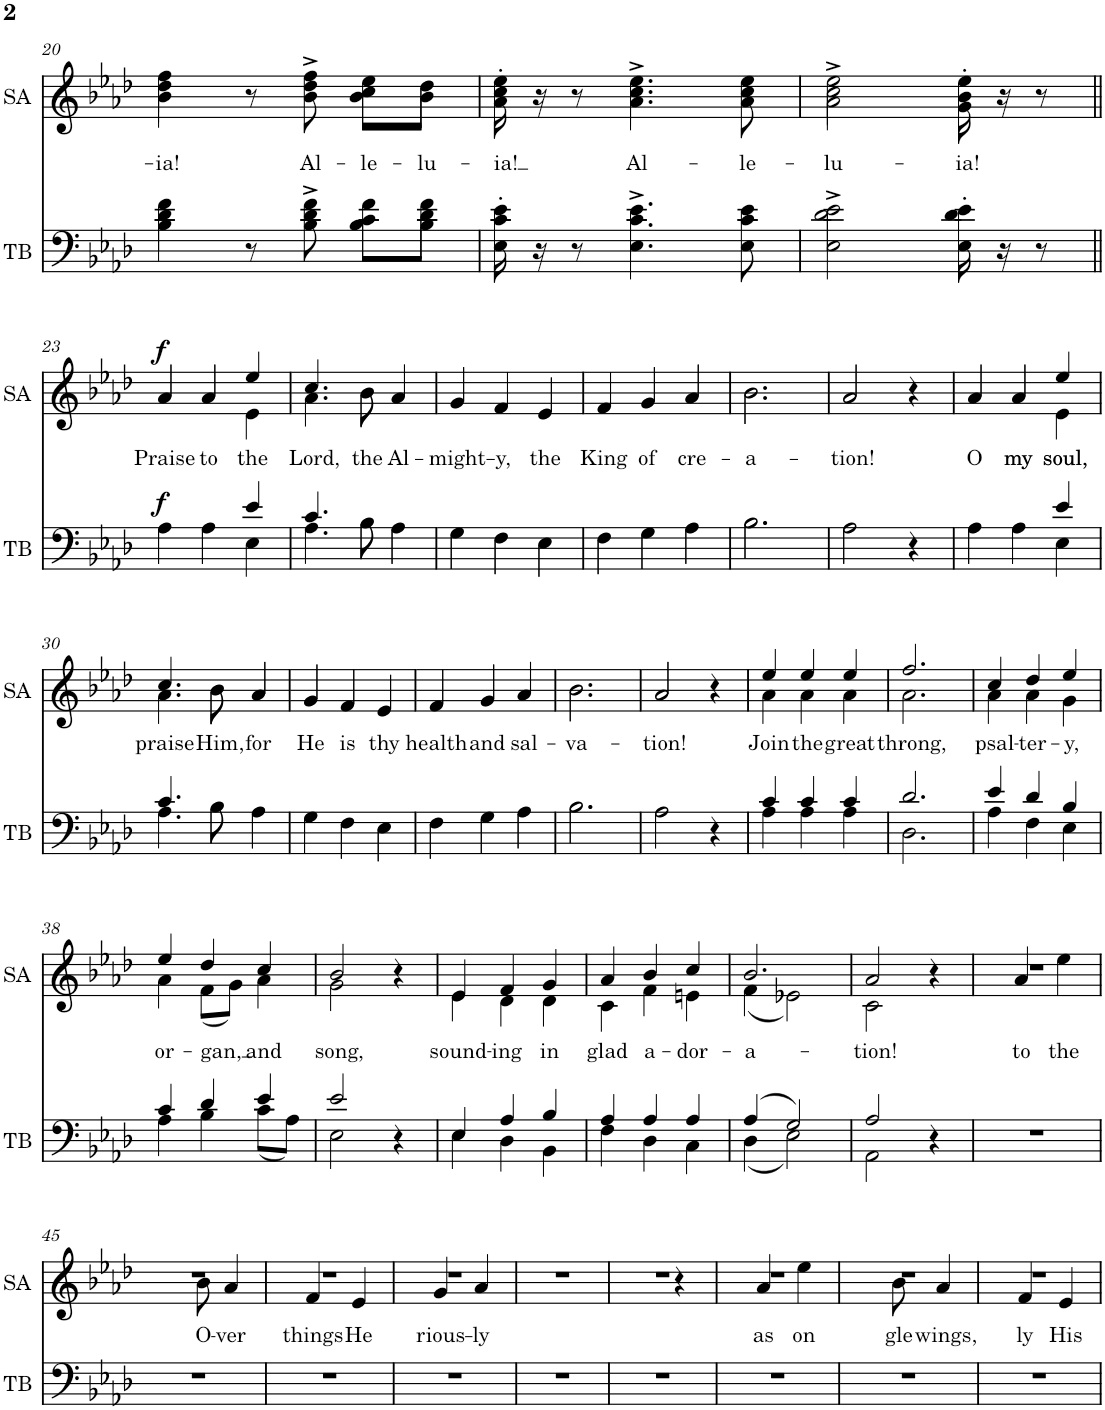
**kern	**dynam	**kern	**text	**dynam
*part2	*part2	*part1	*part1	*part1
*staff2	*staff2	*staff1	*staff1	*staff1
*I"Tenor &amp; Bass	*	*I"Soprano &amp; Alto	*	*
*I'TB	*	*I'SA	*	*
!!LO:PB:g=z
*clefF4	*	*clefG2	*	*
*k[b-e-a-d-]	*	*k[b-e-a-d-]	*	*
*M3/4	*	*M3/4	*	*
=20	=20	=20	=20	=20
*^	*	*	*	*
*	*^	*	*	*	*
!	!	!	!	!	!LO:LY:b	!
*	*	*	*	*^	*	*
*	*	*	*	*	*^	*	*
*	*	*	*	*	*	*^	*	*
4f\	4d-\	4B-\	.	4ff\	4dd-\	2.ryy	4b-\	-ia!	.
8r	8ryy	8ryy	.	8r	8ryy	.	8ryy	.	.
!	!	!	!	!	!	!	!	!LO:LY:b	!
8f^>\	8d-^	8B-^	.	8ff^>\	8dd-	.	8b-	Al-	.
!	!	!	!	!	!	!	!	!LO:LY:b	!
8f\L	8c\L	8B-\L	.	8ee-\L	8cc\L	.	8b-\L	-le-	.
!	!	!	!	!	!	!	!	!LO:LY:b	!
8f\J	8d-\J	8B-\J	.	8dd-\J	8dd-\J	.	8b-\J	-lu-	.
=21	=21	=21	=21	=21	=21	=21	=21	=21	=21
!	!	!	!	!	!	!	!	!LO:LY:b	!
*	*	*	*	*	*	*v	*v	*	*
16e-'>\	16c'	16E-'	.	16ee-'>\	16cc'	16a-'	-ia!	.
16r	16ryy	16ryy	.	16r	16ryy	16ryy	.	.
8r	8ryy	8ryy	.	8r	8ryy	8ryy	.	.
!	!	!	!	!	!	!	!LO:LY:b	!
4.e-^>\	4.c^\	4.E-^\	.	4.ee-^>\	4.cc^\	4.a-^\	Al-	.
!	!	!	!	!	!	!	!LO:LY:b	!
8e-\	8c	8E-	.	8ee-\	8cc	8a-	-le-	.
=22	=22	=22	=22	=22	=22	=22	=22	=22
!	!	!	!	!	!	!	!LO:LY:b	!
2e-^>\	2d-^\	2E-^\	.	2ee-^>\	2cc^\	2a-\	-lu-	.
!	!	!	!	!	!	!	!LO:LY:b	!
16e-'>\	16d-'	16E-'	.	16ee-'>\	16b-'	16g'	-ia!	.
16r	16ryy	16ryy	.	16r	16ryy	16ryy	.	.
8r	8ryy	8ryy	.	8r	8ryy	8ryy	.	.
!!LO:LB:g=z
=23||	=23||	=23||	=23||	=23||	=23||	=23||	=23||	=23||
!	!	!	!LO:DY:a	!	!	!	!LO:LY:b	!LO:DY:a
*	*v	*v	*	*	*	*	*	*
*	*	*	*	*v	*v	*	*
4A-\	4A-\	f	4a-/	4a-/	Praise	f
!	!	!	!	!	!LO:LY:b	!
4A-\	4A-\	.	4a-/	4a-/	to	.
!	!	!	!	!	!LO:LY:b	!
4e-/	4E-\	.	4ee-/	4e-\	the	.
=24	=24	=24	=24	=24	=24	=24
!	!	!	!	!	!LO:LY:b	!
4.c/	4.A-\	.	4.cc/	4.a-\	Lord,	.
!	!	!	!	!	!LO:LY:b	!
8B-\	8B-\	.	8b-\	8b-\	the	.
!	!	!	!	!	!LO:LY:b	!
4A-\	4A-\	.	4a-/	4a-/	Al-	.
=25	=25	=25	=25	=25	=25	=25
!	!	!	!	!	!LO:LY:b	!
4G\	4G\	.	4g/	4g/	-might-	.
!	!	!	!	!	!LO:LY:b	!
4F\	4F\	.	4f/	4f/	-y,	.
!	!	!	!	!	!LO:LY:b	!
4E-\	4E-\	.	4e-/	4e-/	the	.
=26	=26	=26	=26	=26	=26	=26
!	!	!	!	!	!LO:LY:b	!
4F\	4F\	.	4f/	4f/	King	.
!	!	!	!	!	!LO:LY:b	!
4G\	4G\	.	4g/	4g/	of	.
!	!	!	!	!	!LO:LY:b	!
4A-\	4A-\	.	4a-/	4a-/	cre-	.
=27	=27	=27	=27	=27	=27	=27
!	!	!	!	!	!LO:LY:b	!
2.B-\	2.B-\	.	2.b-\	2.b-\	-a-	.
=28	=28	=28	=28	=28	=28	=28
!	!	!	!	!	!LO:LY:b	!
2A-\	2A-\	.	2a-/	2a-/	-tion!	.
4r	4ryy	.	4r	4ryy	.	.
=29	=29	=29	=29	=29	=29	=29
!	!	!	!	!	!LO:LY:b	!
4A-\	4A-\	.	4a-/	4a-/	O	.
!	!	!	!	!	!LO:LY:b	!
4A-\	4A-\	.	4a-/	4a-/	my	.
!	!	!	!	!	!LO:LY:b	!
4e-/	4E-\	.	4ee-/	4e-\	soul,	.
!!LO:LB:g=z	!!
=30	=30	=30	=30	=30	=30	=30
!	!	!	!	!	!LO:LY:b	!
4.c/	4.A-\	.	4.cc/	4.a-\	praise	.
!	!	!	!	!	!LO:LY:b	!
8B-\	8B-\	.	8b-\	8b-\	Him,	.
!	!	!	!	!	!LO:LY:b	!
4A-\	4A-\	.	4a-/	4a-/	for	.
=31	=31	=31	=31	=31	=31	=31
!	!	!	!	!	!LO:LY:b	!
4G\	4G\	.	4g/	4g/	He	.
!	!	!	!	!	!LO:LY:b	!
4F\	4F\	.	4f/	4f/	is	.
!	!	!	!	!	!LO:LY:b	!
4E-\	4E-\	.	4e-/	4e-/	thy	.
=32	=32	=32	=32	=32	=32	=32
!	!	!	!	!	!LO:LY:b	!
4F\	4F\	.	4f/	4f/	health	.
!	!	!	!	!	!LO:LY:b	!
4G\	4G\	.	4g/	4g/	and	.
!	!	!	!	!	!LO:LY:b	!
4A-\	4A-\	.	4a-/	4a-/	sal-	.
=33	=33	=33	=33	=33	=33	=33
!	!	!	!	!	!LO:LY:b	!
2.B-\	2.B-\	.	2.b-\	2.b-\	-va-	.
=34	=34	=34	=34	=34	=34	=34
!	!	!	!	!	!LO:LY:b	!
2A-\	2A-\	.	2a-/	2a-/	-tion!	.
4r	4ryy	.	4r	4ryy	.	.
=35	=35	=35	=35	=35	=35	=35
!	!	!	!	!	!LO:LY:b	!
4c/	4A-\	.	4ee-/	4a-\	Join	.
!	!	!	!	!	!LO:LY:b	!
4c/	4A-\	.	4ee-/	4a-\	the	.
!	!	!	!	!	!LO:LY:b	!
4c/	4A-\	.	4ee-/	4a-\	great	.
=36	=36	=36	=36	=36	=36	=36
!	!	!	!	!	!LO:LY:b	!
2.d-/	2.D-\	.	2.ff/	2.a-\	throng,	.
=37	=37	=37	=37	=37	=37	=37
!	!	!	!	!	!LO:LY:b	!
4e-/	4A-\	.	4cc/	4a-\	psal-	.
!	!	!	!	!	!LO:LY:b	!
4d-/	4F\	.	4dd-/	4a-\	-ter-	.
!	!	!	!	!	!LO:LY:b	!
4B-/	4E-\	.	4ee-/	4g\	-y,	.
!!LO:LB:g=z	!!
=38	=38	=38	=38	=38	=38	=38
!	!	!	!	!	!LO:LY:b	!
4c/	4A-\	.	4ee-/	4a-\	or-	.
!	!	!	!	!	!LO:LY:b	!
4d-/	4B-\	.	4dd-/	(8f\L	-gan,	.
.	.	.	.	8g\J)	.	.
!	!	!	!	!	!LO:LY:b	!
4e-/	(8c\L	.	4cc/	4a-\	and	.
.	8A-\J)	.	.	.	.	.
=39	=39	=39	=39	=39	=39	=39
!	!	!	!	!	!LO:LY:b	!
2e-/	2E-\	.	2b-/	2g\	song,	.
4r	4ryy	.	4r	4ryy	.	.
=40	=40	=40	=40	=40	=40	=40
!	!	!	!	!	!LO:LY:b	!
4E-/	4E-\	.	4e-/	4e-\	sound-	.
!	!	!	!	!	!LO:LY:b	!
4A-/	4D-\	.	4f/	4d-\	-ing	.
!	!	!	!	!	!LO:LY:b	!
4B-/	4BB-\	.	4g/	4d-\	in	.
=41	=41	=41	=41	=41	=41	=41
!	!	!	!	!	!LO:LY:b	!
4A-/	4F\	.	4a-/	4c\	glad	.
!	!	!	!	!	!LO:LY:b	!
4A-/	4D-\	.	4b-/	4f\	a-	.
!	!	!	!	!	!LO:LY:b	!
4A-/	4C\	.	4cc/	4en\	-dor-	.
=42	=42	=42	=42	=42	=42	=42
!	!	!	!	!	!LO:LY:b	!
(4A-/	(4D-\	.	2.b-/	(4f\	-a-	.
2G/)	2E-\)	.	.	2e-X\)	.	.
=43	=43	=43	=43	=43	=43	=43
!	!	!	!	!	!LO:LY:b	!
2A-/	2AA-\	.	2a-/	2c\	-tion!	.
4r	4ryy	.	4r	4ryy	.	.
*v	*v	*	*	*	*	*
*	*	*v	*v	*	*
=44	=44	=44	=44	=44
2.r	.	2.r	.	.
!	!	!	!LO:LY:b	!
2ryy	.	4a-/	to	.
!	!	!	!LO:LY:b	!
.	.	4ee-\	the	.
!!LO:LB:g=z
=45	=45	=45	=45	=45
2.r	.	2.r	.	.
!	!	!	!LO:LY:b	!
4.ryy	.	8b-\	O-	.
!	!	!	!LO:LY:b	!
.	.	4a-/	-ver	.
=46	=46	=46	=46	=46
2.r	.	2.r	.	.
!	!	!	!LO:LY:b	!
2ryy	.	4f/	things	.
!	!	!	!LO:LY:b	!
.	.	4e-/	He	.
=47	=47	=47	=47	=47
2.r	.	2.r	.	.
!	!	!	!LO:LY:b	!
2ryy	.	4g/	-rious-	.
!	!	!	!LO:LY:b	!
.	.	4a-/	-ly	.
=48	=48	=48	=48	=48
2.r	.	2.r	.	.
=49	=49	=49	=49	=49
2.r	.	2.r	.	.
4ryy	.	4r	.	.
=50	=50	=50	=50	=50
2.r	.	2.r	.	.
!	!	!	!LO:LY:b	!
2ryy	.	4a-/	as	.
!	!	!	!LO:LY:b	!
.	.	4ee-\	on	.
=51	=51	=51	=51	=51
2.r	.	2.r	.	.
!	!	!	!LO:LY:b	!
4.ryy	.	8b-\	-gle	.
!	!	!	!LO:LY:b	!
.	.	4a-/	wings,	.
=52	=52	=52	=52	=52
2.r	.	2.r	.	.
!	!	!	!LO:LY:b	!
2ryy	.	4f/	-ly	.
!	!	!	!LO:LY:b	!
.	.	4e-/	His	.
=	=	=	=	=
*-	*-	*-	*-	*-
